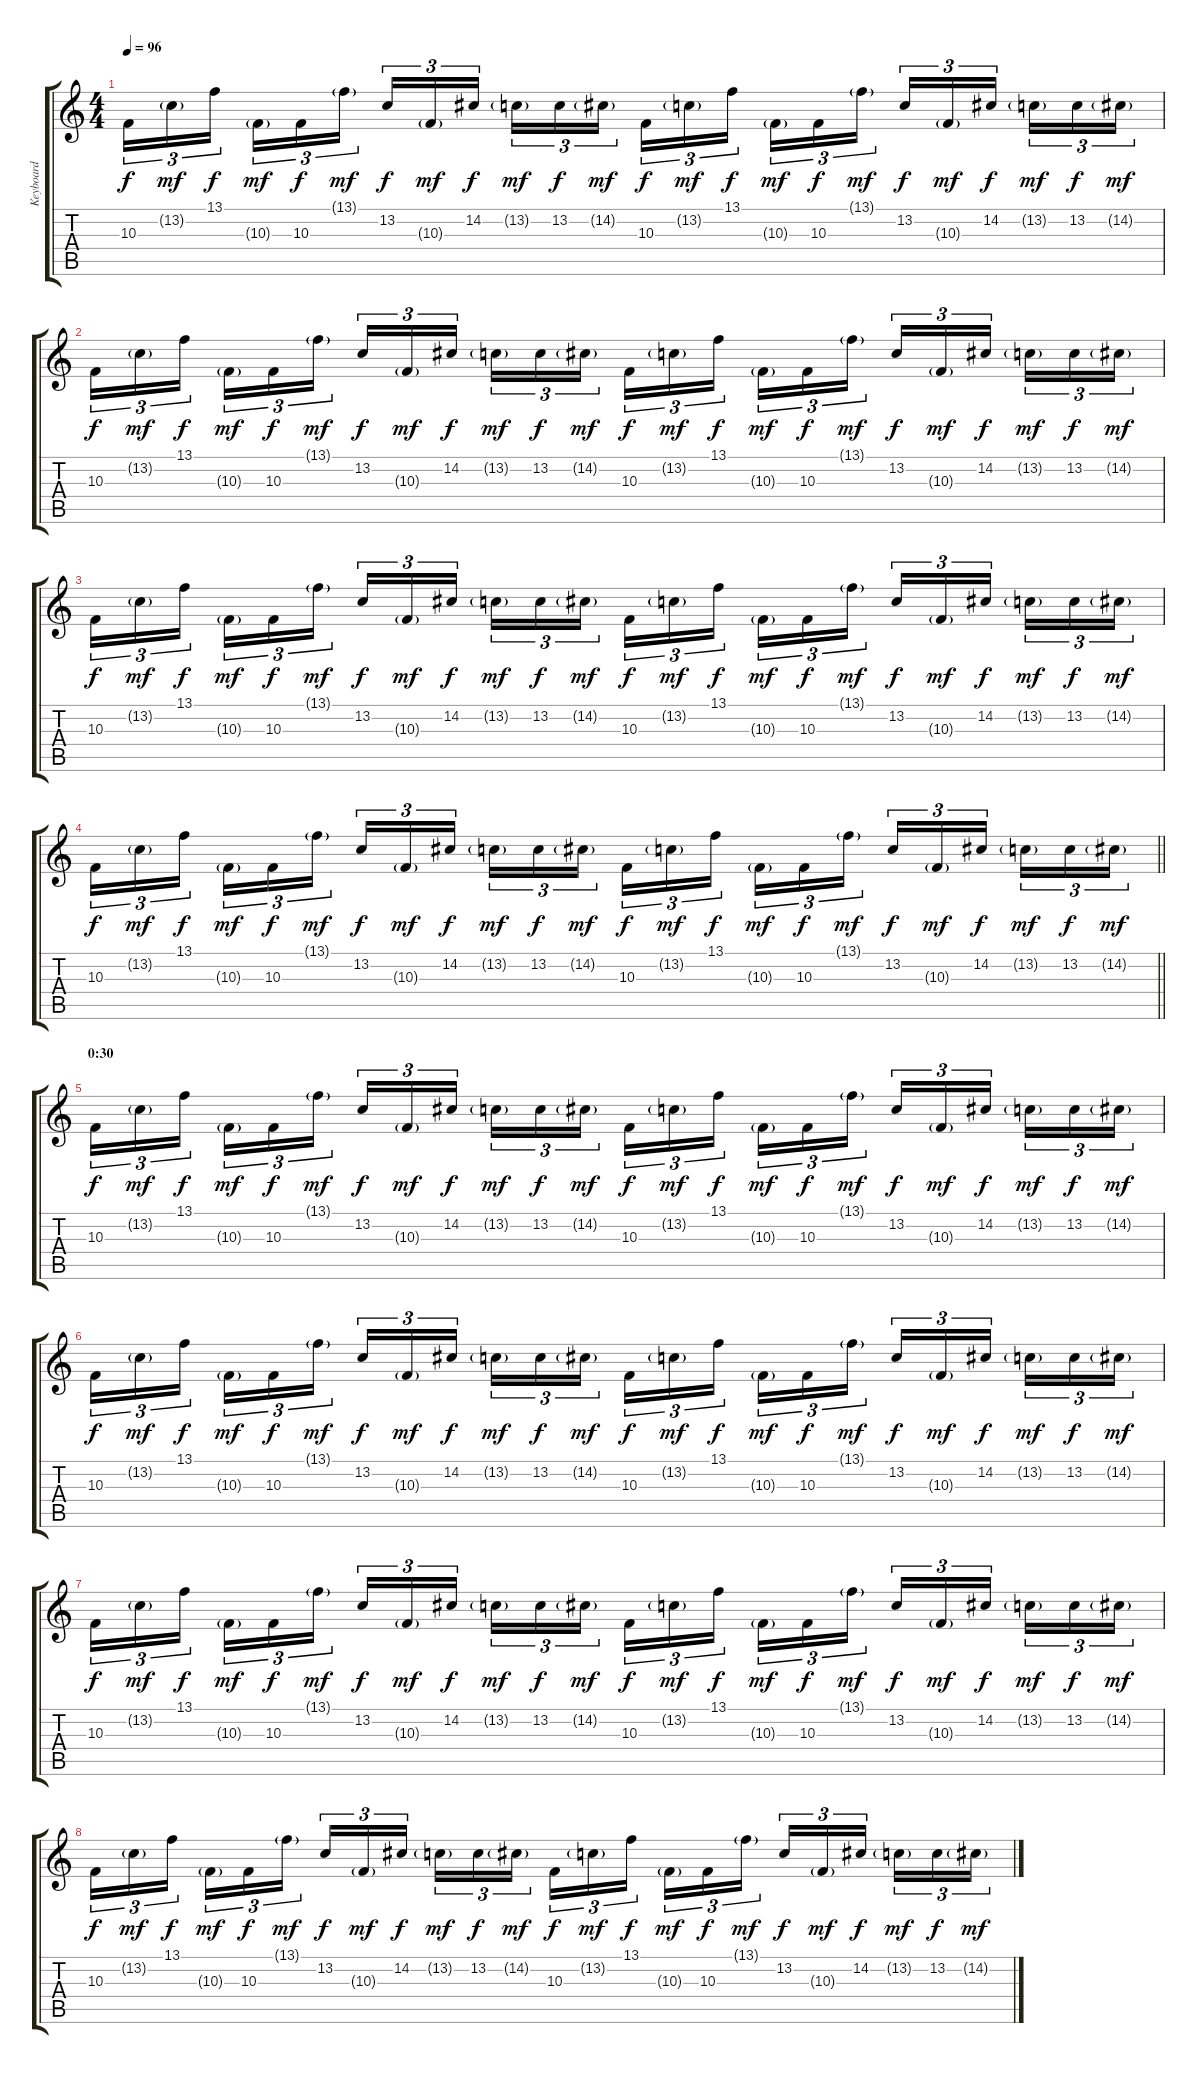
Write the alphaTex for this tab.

\track ("Keyboard" "Keyboard") {instrument pad3polysynth}
\staff {score tabs}
\tuning (E4 B3 G3 D3 A2 E2) {hide}
\ts (4 4)
\tempo 96
\clef g2
\ks c
10.3.16{tu (3 2) dy f balance 16} 13.2{g}.16{tu (3 2) dy mf} 13.1.16{tu (3 2) dy f beam splitsecondary} 10.3{g}.16{tu (3 2) dy mf} 10.3.16{tu (3 2) dy f} 13.1{g}.16{tu (3 2) dy mf} 13.2.16{tu (3 2) dy f balance 8} 10.3{g}.16{tu (3 2) dy mf} 14.2.16{tu (3 2) dy f beam splitsecondary} 13.2{g}.16{tu (3 2) dy mf} 13.2.16{tu (3 2) dy f} 14.2{g}.16{tu (3 2) dy mf} 10.3.16{tu (3 2) dy f balance 0} 13.2{g}.16{tu (3 2) dy mf} 13.1.16{tu (3 2) dy f beam splitsecondary} 10.3{g}.16{tu (3 2) dy mf} 10.3.16{tu (3 2) dy f} 13.1{g}.16{tu (3 2) dy mf} 13.2.16{tu (3 2) dy f balance 8} 10.3{g}.16{tu (3 2) dy mf} 14.2.16{tu (3 2) dy f beam splitsecondary} 13.2{g}.16{tu (3 2) dy mf} 13.2.16{tu (3 2) dy f} 14.2{g}.16{tu (3 2) dy mf} |
10.3.16{tu (3 2) dy f balance 16} 13.2{g}.16{tu (3 2) dy mf} 13.1.16{tu (3 2) dy f beam splitsecondary} 10.3{g}.16{tu (3 2) dy mf} 10.3.16{tu (3 2) dy f} 13.1{g}.16{tu (3 2) dy mf} 13.2.16{tu (3 2) dy f balance 8} 10.3{g}.16{tu (3 2) dy mf} 14.2.16{tu (3 2) dy f beam splitsecondary} 13.2{g}.16{tu (3 2) dy mf} 13.2.16{tu (3 2) dy f} 14.2{g}.16{tu (3 2) dy mf} 10.3.16{tu (3 2) dy f balance 0} 13.2{g}.16{tu (3 2) dy mf} 13.1.16{tu (3 2) dy f beam splitsecondary} 10.3{g}.16{tu (3 2) dy mf} 10.3.16{tu (3 2) dy f} 13.1{g}.16{tu (3 2) dy mf} 13.2.16{tu (3 2) dy f balance 8} 10.3{g}.16{tu (3 2) dy mf} 14.2.16{tu (3 2) dy f beam splitsecondary} 13.2{g}.16{tu (3 2) dy mf} 13.2.16{tu (3 2) dy f} 14.2{g}.16{tu (3 2) dy mf} |
10.3.16{tu (3 2) dy f balance 16} 13.2{g}.16{tu (3 2) dy mf} 13.1.16{tu (3 2) dy f beam splitsecondary} 10.3{g}.16{tu (3 2) dy mf} 10.3.16{tu (3 2) dy f} 13.1{g}.16{tu (3 2) dy mf} 13.2.16{tu (3 2) dy f balance 8} 10.3{g}.16{tu (3 2) dy mf} 14.2.16{tu (3 2) dy f beam splitsecondary} 13.2{g}.16{tu (3 2) dy mf} 13.2.16{tu (3 2) dy f} 14.2{g}.16{tu (3 2) dy mf} 10.3.16{tu (3 2) dy f balance 0} 13.2{g}.16{tu (3 2) dy mf} 13.1.16{tu (3 2) dy f beam splitsecondary} 10.3{g}.16{tu (3 2) dy mf} 10.3.16{tu (3 2) dy f} 13.1{g}.16{tu (3 2) dy mf} 13.2.16{tu (3 2) dy f balance 8} 10.3{g}.16{tu (3 2) dy mf} 14.2.16{tu (3 2) dy f beam splitsecondary} 13.2{g}.16{tu (3 2) dy mf} 13.2.16{tu (3 2) dy f} 14.2{g}.16{tu (3 2) dy mf} |
\barLineRight lightlight
10.3.16{tu (3 2) dy f balance 16} 13.2{g}.16{tu (3 2) dy mf} 13.1.16{tu (3 2) dy f beam splitsecondary} 10.3{g}.16{tu (3 2) dy mf} 10.3.16{tu (3 2) dy f} 13.1{g}.16{tu (3 2) dy mf} 13.2.16{tu (3 2) dy f balance 8} 10.3{g}.16{tu (3 2) dy mf} 14.2.16{tu (3 2) dy f beam splitsecondary} 13.2{g}.16{tu (3 2) dy mf} 13.2.16{tu (3 2) dy f} 14.2{g}.16{tu (3 2) dy mf} 10.3.16{tu (3 2) dy f balance 0} 13.2{g}.16{tu (3 2) dy mf} 13.1.16{tu (3 2) dy f beam splitsecondary} 10.3{g}.16{tu (3 2) dy mf} 10.3.16{tu (3 2) dy f} 13.1{g}.16{tu (3 2) dy mf} 13.2.16{tu (3 2) dy f balance 8} 10.3{g}.16{tu (3 2) dy mf} 14.2.16{tu (3 2) dy f beam splitsecondary} 13.2{g}.16{tu (3 2) dy mf} 13.2.16{tu (3 2) dy f} 14.2{g}.16{tu (3 2) dy mf} |
\section ("" "0:30")
10.3.16{tu (3 2) dy f balance 16} 13.2{g}.16{tu (3 2) dy mf} 13.1.16{tu (3 2) dy f beam splitsecondary} 10.3{g}.16{tu (3 2) dy mf} 10.3.16{tu (3 2) dy f} 13.1{g}.16{tu (3 2) dy mf} 13.2.16{tu (3 2) dy f balance 8} 10.3{g}.16{tu (3 2) dy mf} 14.2.16{tu (3 2) dy f beam splitsecondary} 13.2{g}.16{tu (3 2) dy mf} 13.2.16{tu (3 2) dy f} 14.2{g}.16{tu (3 2) dy mf} 10.3.16{tu (3 2) dy f balance 0} 13.2{g}.16{tu (3 2) dy mf} 13.1.16{tu (3 2) dy f beam splitsecondary} 10.3{g}.16{tu (3 2) dy mf} 10.3.16{tu (3 2) dy f} 13.1{g}.16{tu (3 2) dy mf} 13.2.16{tu (3 2) dy f balance 8} 10.3{g}.16{tu (3 2) dy mf} 14.2.16{tu (3 2) dy f beam splitsecondary} 13.2{g}.16{tu (3 2) dy mf} 13.2.16{tu (3 2) dy f} 14.2{g}.16{tu (3 2) dy mf} |
10.3.16{tu (3 2) dy f balance 16} 13.2{g}.16{tu (3 2) dy mf} 13.1.16{tu (3 2) dy f beam splitsecondary} 10.3{g}.16{tu (3 2) dy mf} 10.3.16{tu (3 2) dy f} 13.1{g}.16{tu (3 2) dy mf} 13.2.16{tu (3 2) dy f balance 8} 10.3{g}.16{tu (3 2) dy mf} 14.2.16{tu (3 2) dy f beam splitsecondary} 13.2{g}.16{tu (3 2) dy mf} 13.2.16{tu (3 2) dy f} 14.2{g}.16{tu (3 2) dy mf} 10.3.16{tu (3 2) dy f balance 0} 13.2{g}.16{tu (3 2) dy mf} 13.1.16{tu (3 2) dy f beam splitsecondary} 10.3{g}.16{tu (3 2) dy mf} 10.3.16{tu (3 2) dy f} 13.1{g}.16{tu (3 2) dy mf} 13.2.16{tu (3 2) dy f balance 8} 10.3{g}.16{tu (3 2) dy mf} 14.2.16{tu (3 2) dy f beam splitsecondary} 13.2{g}.16{tu (3 2) dy mf} 13.2.16{tu (3 2) dy f} 14.2{g}.16{tu (3 2) dy mf} |
10.3.16{tu (3 2) dy f balance 16} 13.2{g}.16{tu (3 2) dy mf} 13.1.16{tu (3 2) dy f beam splitsecondary} 10.3{g}.16{tu (3 2) dy mf} 10.3.16{tu (3 2) dy f} 13.1{g}.16{tu (3 2) dy mf} 13.2.16{tu (3 2) dy f balance 8} 10.3{g}.16{tu (3 2) dy mf} 14.2.16{tu (3 2) dy f beam splitsecondary} 13.2{g}.16{tu (3 2) dy mf} 13.2.16{tu (3 2) dy f} 14.2{g}.16{tu (3 2) dy mf} 10.3.16{tu (3 2) dy f balance 0} 13.2{g}.16{tu (3 2) dy mf} 13.1.16{tu (3 2) dy f beam splitsecondary} 10.3{g}.16{tu (3 2) dy mf} 10.3.16{tu (3 2) dy f} 13.1{g}.16{tu (3 2) dy mf} 13.2.16{tu (3 2) dy f balance 8} 10.3{g}.16{tu (3 2) dy mf} 14.2.16{tu (3 2) dy f beam splitsecondary} 13.2{g}.16{tu (3 2) dy mf} 13.2.16{tu (3 2) dy f} 14.2{g}.16{tu (3 2) dy mf} |
10.3.16{tu (3 2) dy f balance 16} 13.2{g}.16{tu (3 2) dy mf} 13.1.16{tu (3 2) dy f beam splitsecondary} 10.3{g}.16{tu (3 2) dy mf} 10.3.16{tu (3 2) dy f} 13.1{g}.16{tu (3 2) dy mf} 13.2.16{tu (3 2) dy f balance 8} 10.3{g}.16{tu (3 2) dy mf} 14.2.16{tu (3 2) dy f beam splitsecondary} 13.2{g}.16{tu (3 2) dy mf} 13.2.16{tu (3 2) dy f} 14.2{g}.16{tu (3 2) dy mf} 10.3.16{tu (3 2) dy f balance 0} 13.2{g}.16{tu (3 2) dy mf} 13.1.16{tu (3 2) dy f beam splitsecondary} 10.3{g}.16{tu (3 2) dy mf} 10.3.16{tu (3 2) dy f} 13.1{g}.16{tu (3 2) dy mf} 13.2.16{tu (3 2) dy f balance 8} 10.3{g}.16{tu (3 2) dy mf} 14.2.16{tu (3 2) dy f beam splitsecondary} 13.2{g}.16{tu (3 2) dy mf} 13.2.16{tu (3 2) dy f} 14.2{g}.16{tu (3 2) dy mf}
